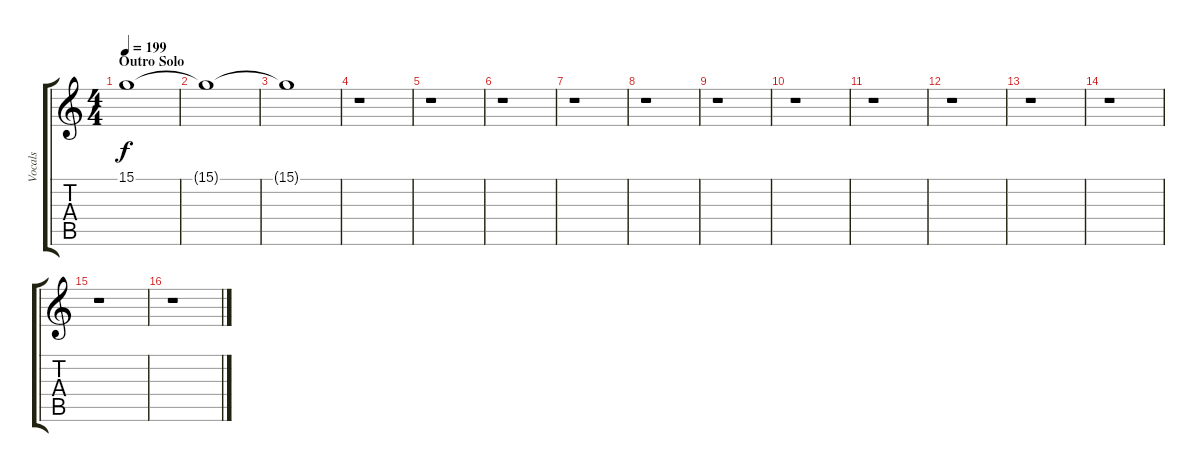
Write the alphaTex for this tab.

\track ("Vocals" "Vocals") {instrument lead2sawtooth}
\staff {score tabs}
\tuning (E4 B3 G3 D3 A2 E2) {hide}
\ts (4 4)
\section ("" "Outro Solo")
\tempo 199
\clef g2
\ks c
15.1{t}.1{dy f} |
15.1{t}.1{volume 0} |
15.1{t}.1 |
r.1 |
r.1 |
r.1 |
r.1 |
r.1 |
r.1 |
r.1 |
r.1 |
r.1 |
\section ("" "")
r.1 |
r.1 |
r.1 |
r.1
